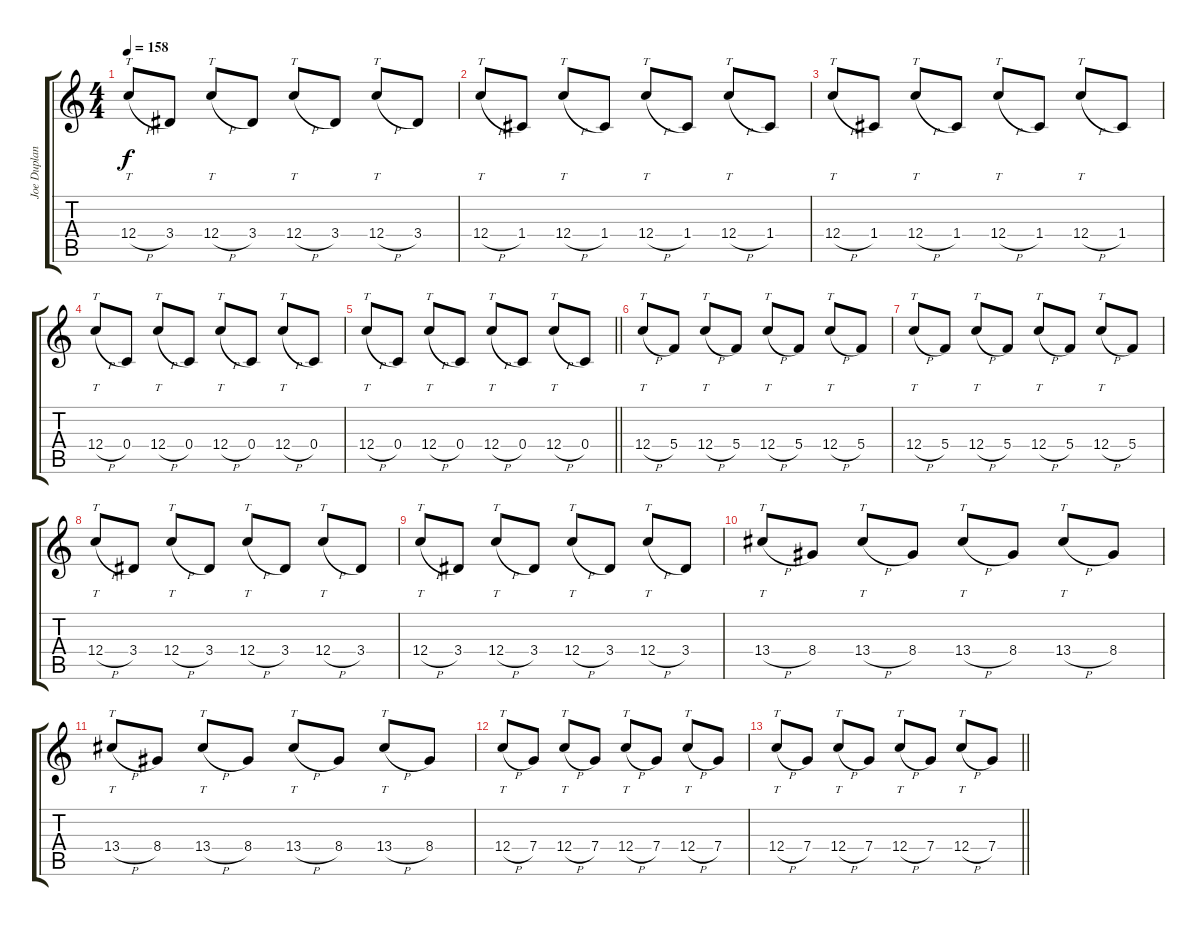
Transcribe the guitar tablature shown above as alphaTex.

\track ("Joe Duplantier" "Joe Duplan") {instrument overdrivenguitar}
\staff {score tabs}
\tuning (D4 A3 F3 C3 G2 C2) {hide}
\ts (4 4)
\tempo 158
\clef g2
\ks c
12.4{h}.8{tt dy f} 3.4.8 12.4{h}.8{tt} 3.4.8 12.4{h}.8{tt} 3.4.8 12.4{h}.8{tt} 3.4.8 |
12.4{h}.8{tt} 1.4.8 12.4{h}.8{tt} 1.4.8 12.4{h}.8{tt} 1.4.8 12.4{h}.8{tt} 1.4.8 |
12.4{h}.8{tt} 1.4.8 12.4{h}.8{tt} 1.4.8 12.4{h}.8{tt} 1.4.8 12.4{h}.8{tt} 1.4.8 |
12.4{h}.8{tt} 0.4.8 12.4{h}.8{tt} 0.4.8 12.4{h}.8{tt} 0.4.8 12.4{h}.8{tt} 0.4.8 |
\barLineRight lightlight
12.4{h}.8{tt} 0.4.8 12.4{h}.8{tt} 0.4.8 12.4{h}.8{tt} 0.4.8 12.4{h}.8{tt} 0.4.8 |
\section ("" "")
12.4{h}.8{tt} 5.4.8 12.4{h}.8{tt} 5.4.8 12.4{h}.8{tt} 5.4.8 12.4{h}.8{tt} 5.4.8 |
12.4{h}.8{tt} 5.4.8 12.4{h}.8{tt} 5.4.8 12.4{h}.8{tt} 5.4.8 12.4{h}.8{tt} 5.4.8 |
12.4{h}.8{tt} 3.4.8 12.4{h}.8{tt} 3.4.8 12.4{h}.8{tt} 3.4.8 12.4{h}.8{tt} 3.4.8 |
12.4{h}.8{tt} 3.4.8 12.4{h}.8{tt} 3.4.8 12.4{h}.8{tt} 3.4.8 12.4{h}.8{tt} 3.4.8 |
13.4{h}.8{tt} 8.4.8 13.4{h}.8{tt} 8.4.8 13.4{h}.8{tt} 8.4.8 13.4{h}.8{tt} 8.4.8 |
13.4{h}.8{tt} 8.4.8 13.4{h}.8{tt} 8.4.8 13.4{h}.8{tt} 8.4.8 13.4{h}.8{tt} 8.4.8 |
12.4{h}.8{tt} 7.4.8 12.4{h}.8{tt} 7.4.8 12.4{h}.8{tt} 7.4.8 12.4{h}.8{tt} 7.4.8 |
\barLineRight lightlight
12.4{h}.8{tt} 7.4.8 12.4{h}.8{tt} 7.4.8 12.4{h}.8{tt} 7.4.8 12.4{h}.8{tt} 7.4.8{volume 0}
